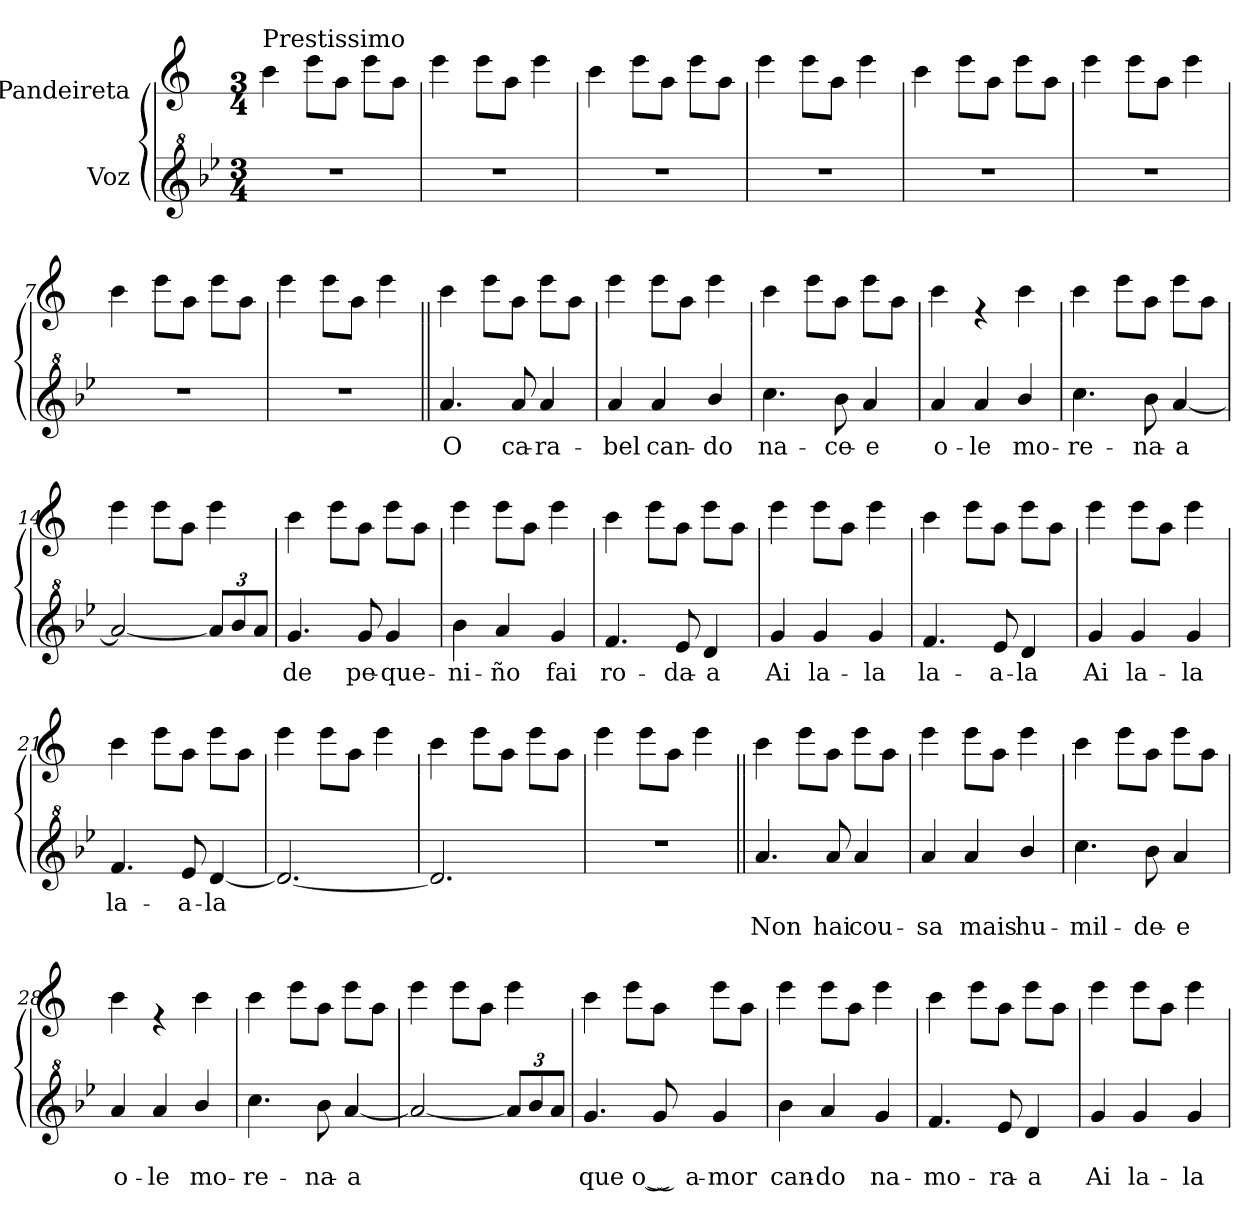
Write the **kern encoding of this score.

**kern	**text	**text	**kern
*part2	*part2	*part2	*part1
*staff2	*staff2	*staff2	*staff1
*I"Voz	*	*	*I"Pandeireta
*	*	*	*stria1
*clefG^2	*	*	*clefG2
*k[b-e-]	*	*	*k[]
*B-:	*	*	*C:
*M3/4	*	*	*M3/4
=1	=1	=1	=1
!	!	!	!LO:TX:a:t=Prestissimo
2.r	.	.	4b\
.	.	.	8dd\L
.	.	.	8g\J
.	.	.	8dd\L
.	.	.	8g\J
=2	=2	=2	=2
2.r	.	.	4dd\
.	.	.	8dd\L
.	.	.	8g\J
.	.	.	4dd\
=3	=3	=3	=3
2.r	.	.	4b\
.	.	.	8dd\L
.	.	.	8g\J
.	.	.	8dd\L
.	.	.	8g\J
=4	=4	=4	=4
2.r	.	.	4dd\
.	.	.	8dd\L
.	.	.	8g\J
.	.	.	4dd\
=5	=5	=5	=5
2.r	.	.	4b\
.	.	.	8dd\L
.	.	.	8g\J
.	.	.	8dd\L
.	.	.	8g\J
=6	=6	=6	=6
2.r	.	.	4dd\
.	.	.	8dd\L
.	.	.	8g\J
.	.	.	4dd\
=7	=7	=7	=7
2.r	.	.	4b\
.	.	.	8dd\L
.	.	.	8g\J
.	.	.	8dd\L
.	.	.	8g\J
!!LO:LB:g=z
=8	=8	=8	=8
2.r	.	.	4dd\
.	.	.	8dd\L
.	.	.	8g\J
.	.	.	4dd\
=9||	=9||	=9||	=9||
4.aa/	O	.	4b\
.	.	.	8dd\L
8aa/	ca-	.	8g\J
4aa/	-ra-	.	8dd\L
.	.	.	8g\J
=10	=10	=10	=10
4aa/	-bel	.	4dd\
4aa/	can-	.	8dd\L
.	.	.	8g\J
4bb-/	-do	.	4dd\
=11	=11	=11	=11
4.ccc\	na-	.	4b\
.	.	.	8dd\L
8bb-\	-ce-	.	8g\J
4aa/	-e	.	8dd\L
.	.	.	8g\J
=12	=12	=12	=12
4aa/	o-	.	4b\
4aa/	-le	.	4r
4bb-/	mo-	.	4b\
=13	=13	=13	=13
4.ccc\	-re-	.	4b\
.	.	.	8dd\L
8bb-\	-na-	.	8g\J
[4aa/	-a	.	8dd\L
.	.	.	8g\J
=14	=14	=14	=14
2aa/_	.	.	4dd\
.	.	.	8dd\L
.	.	.	8g\J
*Xbrackettup	*	*	*
12aa/L]	.	.	4dd\
12bb-/	.	.	.
12aa/J	.	.	.
!!LO:LB:g=z
=15	=15	=15	=15
4.gg/	de	.	4b\
.	.	.	8dd\L
8gg/	pe-	.	8g\J
4gg/	-que-	.	8dd\L
.	.	.	8g\J
=16	=16	=16	=16
4bb-\	-ni-	.	4dd\
4aa/	-ño	.	8dd\L
.	.	.	8g\J
4gg/	fai	.	4dd\
=17	=17	=17	=17
4.ff/	ro-	.	4b\
.	.	.	8dd\L
8ee-/	-da-	.	8g\J
4dd/	-a	.	8dd\L
.	.	.	8g\J
=18	=18	=18	=18
4gg/	Ai	.	4dd\
4gg/	la-	.	8dd\L
.	.	.	8g\J
4gg/	-la	.	4dd\
=19	=19	=19	=19
4.ff/	la-	.	4b\
.	.	.	8dd\L
8ee-/	-a-	.	8g\J
4dd/	-la	.	8dd\L
.	.	.	8g\J
=20	=20	=20	=20
4gg/	Ai	.	4dd\
4gg/	la-	.	8dd\L
.	.	.	8g\J
4gg/	-la	.	4dd\
!!LO:LB:g=z
=21	=21	=21	=21
4.ff/	la-	.	4b\
.	.	.	8dd\L
8ee-/	-a-	.	8g\J
[4dd/	-la	.	8dd\L
.	.	.	8g\J
=22	=22	=22	=22
2.dd/_	.	.	4dd\
.	.	.	8dd\L
.	.	.	8g\J
.	.	.	4dd\
=23	=23	=23	=23
2.dd/]	.	.	4b\
.	.	.	8dd\L
.	.	.	8g\J
.	.	.	8dd\L
.	.	.	8g\J
=24	=24	=24	=24
2.r	.	.	4dd\
.	.	.	8dd\L
.	.	.	8g\J
.	.	.	4dd\
=25||	=25||	=25||	=25||
4.aa/	.	Non	4b\
.	.	.	8dd\L
8aa/	.	hai	8g\J
4aa/	.	cou-	8dd\L
.	.	.	8g\J
=26	=26	=26	=26
4aa/	.	-sa	4dd\
4aa/	.	mais	8dd\L
.	.	.	8g\J
4bb-/	.	hu-	4dd\
=27	=27	=27	=27
4.ccc\	.	-mil-	4b\
.	.	.	8dd\L
8bb-\	.	-de-	8g\J
4aa/	.	-e	8dd\L
.	.	.	8g\J
!!LO:PB:g=z
=28	=28	=28	=28
4aa/	.	o-	4b\
4aa/	.	-le	4r
4bb-/	.	mo-	4b\
=29	=29	=29	=29
4.ccc\	.	-re-	4b\
.	.	.	8dd\L
8bb-\	.	-na-	8g\J
[4aa/	.	-a	8dd\L
.	.	.	8g\J
=30	=30	=30	=30
2aa/_	.	.	4dd\
.	.	.	8dd\L
.	.	.	8g\J
12aa/L]	.	.	4dd\
12bb-/	.	.	.
12aa/J	.	.	.
=31	=31	=31	=31
4.gg/	.	que	4b\
.	.	.	8dd\L
8gg/	.	o ͜ a-	8g\J
4gg/	.	-mor	8dd\L
.	.	.	8g\J
=32	=32	=32	=32
4bb-\	.	can-	4dd\
4aa/	.	-do	8dd\L
.	.	.	8g\J
4gg/	.	na-	4dd\
=33	=33	=33	=33
4.ff/	.	-mo-	4b\
.	.	.	8dd\L
8ee-/	.	-ra-	8g\J
4dd/	.	-a	8dd\L
.	.	.	8g\J
!!LO:LB:g=z
=34	=34	=34	=34
4gg/	.	Ai	4dd\
4gg/	.	la-	8dd\L
.	.	.	8g\J
4gg/	.	-la	4dd\
=	=	=	=
*-	*-	*-	*-
